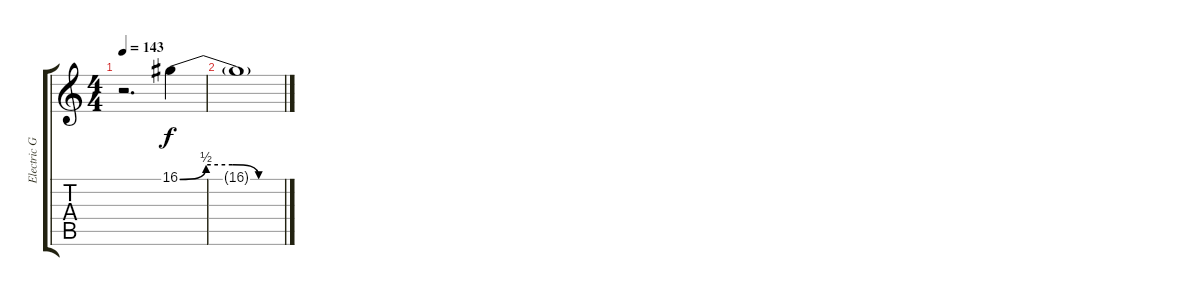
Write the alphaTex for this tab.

\track ("Electric Guitar" "Electric G") {instrument lead6voice}
\staff {score tabs}
\tuning (E4 B3 G3 D3 A2 E2) {hide}
\ts (4 4)
\tempo 143
\clef g2
\ks c
r.2{d dy f} 16.1{be (custom 0 0 15 2 30 2 45 0 60 0)}.4 |
16.1{t}.1
